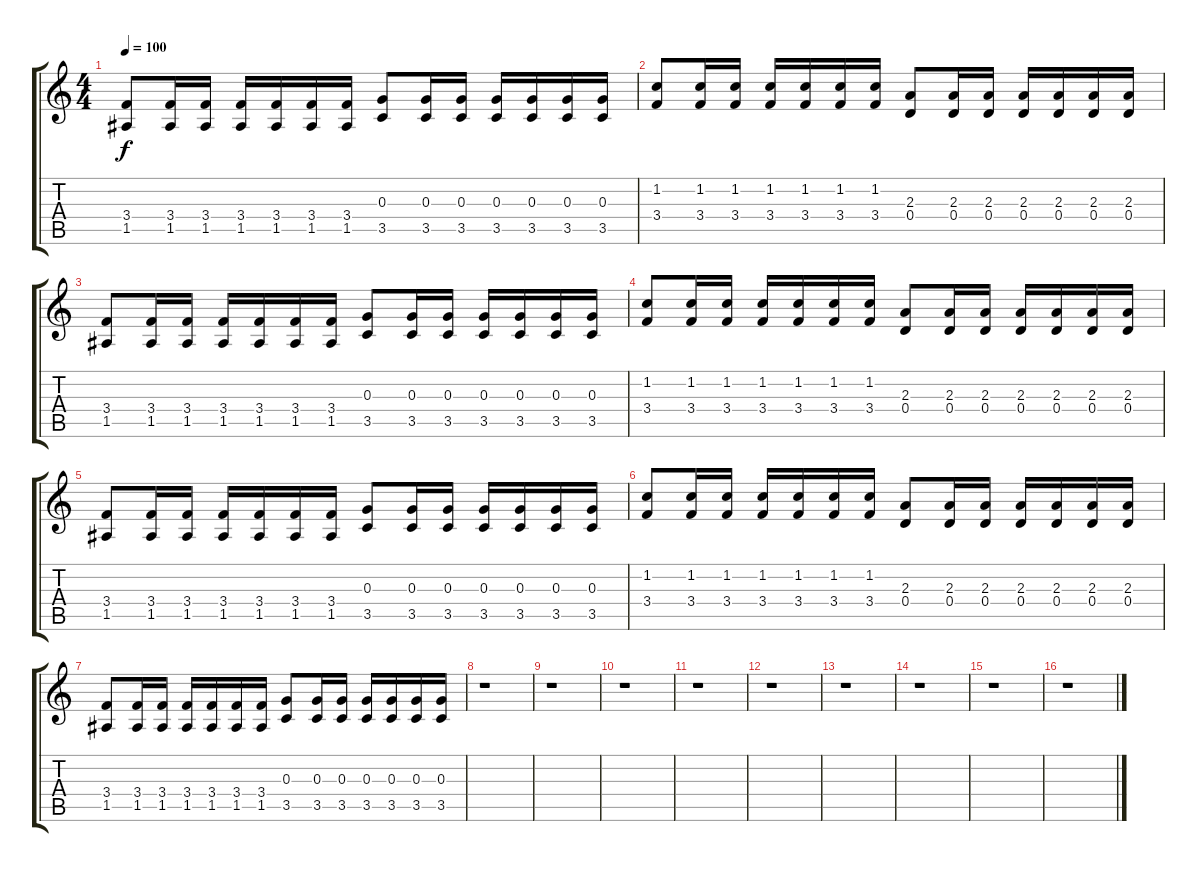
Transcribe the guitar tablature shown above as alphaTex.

\track "" {instrument overdrivenguitar}
\staff {score tabs}
\tuning (E4 B3 G3 D3 A2 E2) {hide}
\ts (4 4)
\tempo 100
\clef g2
\ks c
(3.4 1.5).8{dy f} (3.4 1.5).16 (3.4 1.5).16 (3.4 1.5).16 (3.4 1.5).16 (3.4 1.5).16 (3.4 1.5).16 (0.3 3.5).8 (0.3 3.5).16 (0.3 3.5).16 (0.3 3.5).16 (0.3 3.5).16 (0.3 3.5).16 (0.3 3.5).16 |
(1.2 3.4).8 (1.2 3.4).16 (1.2 3.4).16 (1.2 3.4).16 (1.2 3.4).16 (1.2 3.4).16 (1.2 3.4).16 (2.3 0.4).8 (2.3 0.4).16 (2.3 0.4).16 (2.3 0.4).16 (2.3 0.4).16 (2.3 0.4).16 (2.3 0.4).16 |
(3.4 1.5).8 (3.4 1.5).16 (3.4 1.5).16 (3.4 1.5).16 (3.4 1.5).16 (3.4 1.5).16 (3.4 1.5).16 (0.3 3.5).8 (0.3 3.5).16 (0.3 3.5).16 (0.3 3.5).16 (0.3 3.5).16 (0.3 3.5).16 (0.3 3.5).16 |
(1.2 3.4).8 (1.2 3.4).16 (1.2 3.4).16 (1.2 3.4).16 (1.2 3.4).16 (1.2 3.4).16 (1.2 3.4).16 (2.3 0.4).8 (2.3 0.4).16 (2.3 0.4).16 (2.3 0.4).16 (2.3 0.4).16 (2.3 0.4).16 (2.3 0.4).16 |
(3.4 1.5).8 (3.4 1.5).16 (3.4 1.5).16 (3.4 1.5).16 (3.4 1.5).16 (3.4 1.5).16 (3.4 1.5).16 (0.3 3.5).8 (0.3 3.5).16 (0.3 3.5).16 (0.3 3.5).16 (0.3 3.5).16 (0.3 3.5).16 (0.3 3.5).16 |
(1.2 3.4).8 (1.2 3.4).16 (1.2 3.4).16 (1.2 3.4).16 (1.2 3.4).16 (1.2 3.4).16 (1.2 3.4).16 (2.3 0.4).8 (2.3 0.4).16 (2.3 0.4).16 (2.3 0.4).16 (2.3 0.4).16 (2.3 0.4).16 (2.3 0.4).16 |
(3.4 1.5).8 (3.4 1.5).16 (3.4 1.5).16 (3.4 1.5).16 (3.4 1.5).16 (3.4 1.5).16 (3.4 1.5).16 (0.3 3.5).8 (0.3 3.5).16 (0.3 3.5).16 (0.3 3.5).16 (0.3 3.5).16 (0.3 3.5).16 (0.3 3.5).16 |
r.1 |
r.1 |
r.1 |
r.1 |
r.1 |
r.1 |
r.1 |
r.1 |
r.1
